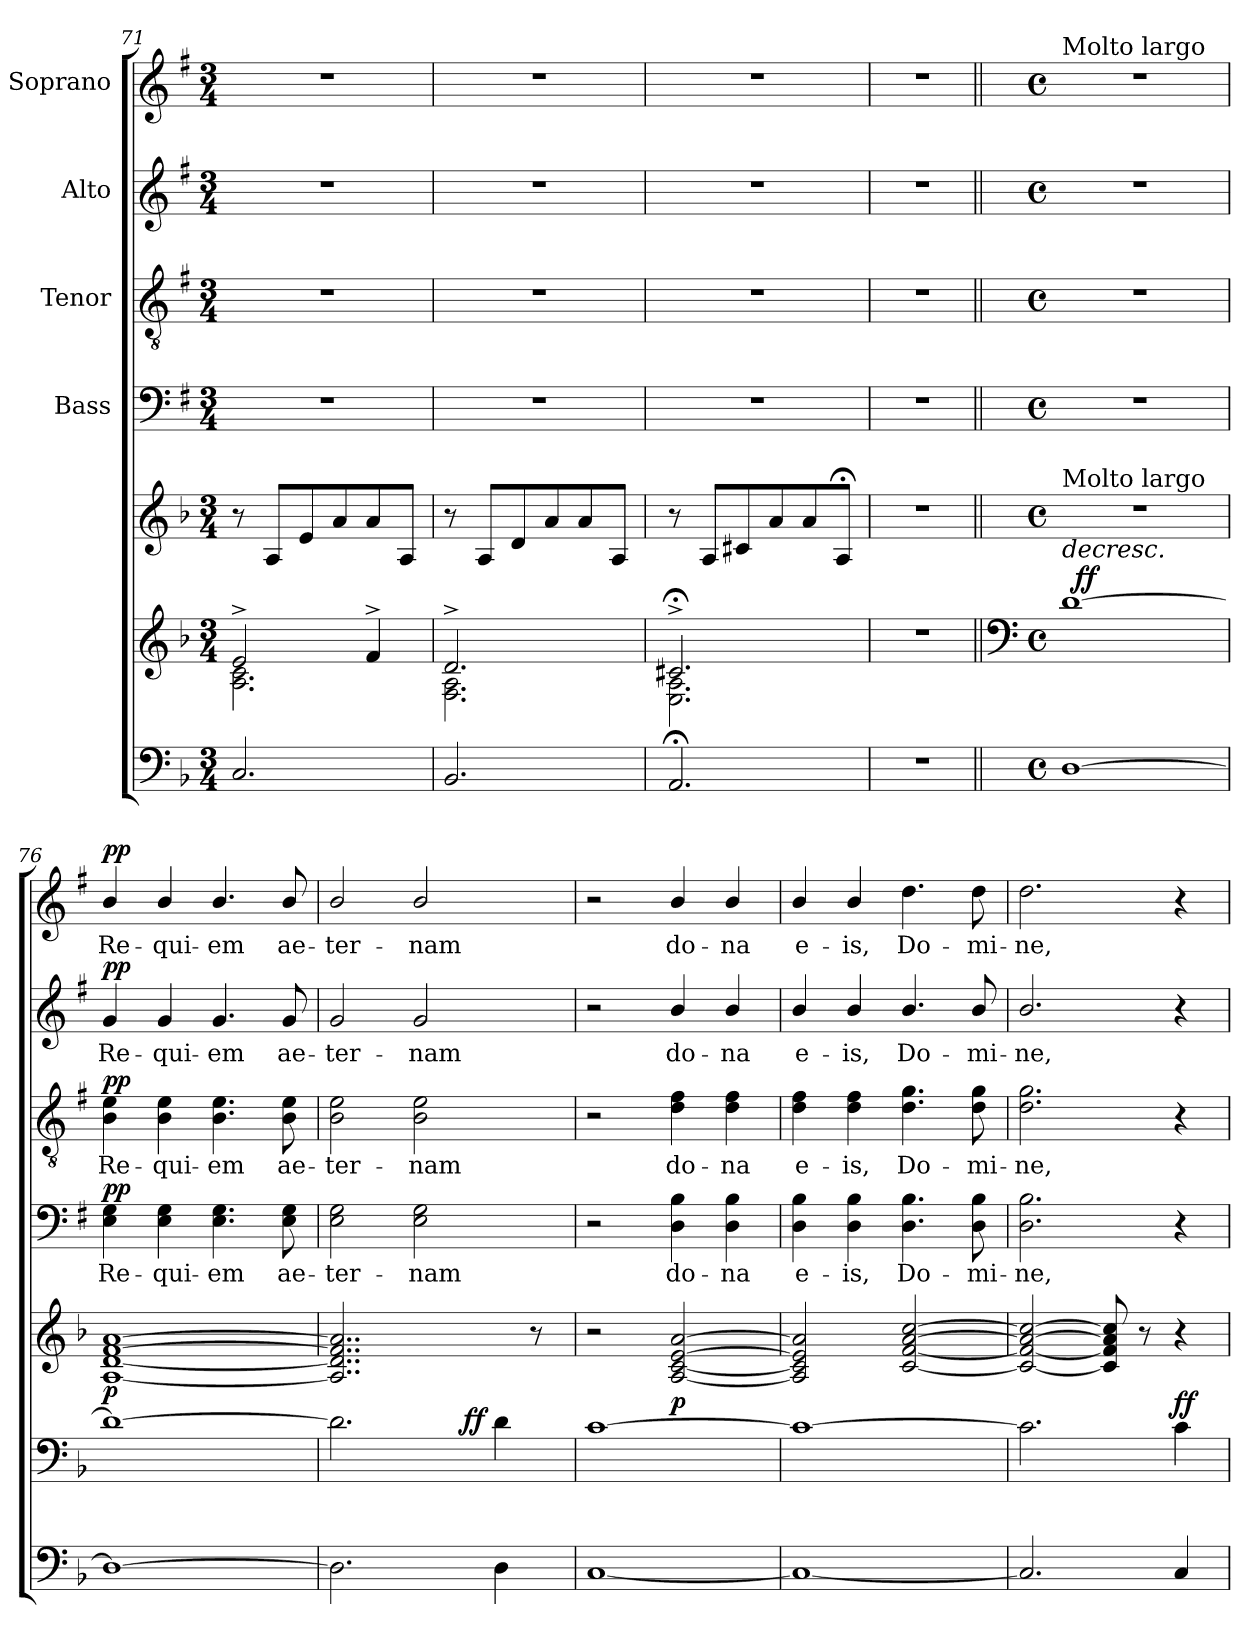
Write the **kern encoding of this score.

**kern	**kern	**kern	**dynam	**kern	**text	**dynam	**kern	**text	**dynam	**kern	**text	**dynam	**kern	**text	**dynam
*part6	*part5	*part5	*part5	*part4	*part4	*part4	*part3	*part3	*part3	*part2	*part2	*part2	*part1	*part1	*part1
*staff7	*staff6	*staff5	*staff5/6	*staff4	*staff4	*staff4	*staff3	*staff3	*staff3	*staff2	*staff2	*staff2	*staff1	*staff1	*staff1
*	*	*	*	*I"Bass	*	*	*I"Tenor	*	*	*I"Alto	*	*	*I"Soprano	*	*
*clefF4	*clefG2	*clefG2	*	*clefF4	*	*	*clefGv2	*	*	*clefG2	*	*	*clefG2	*	*
*	*	*	*	*ITrd1c2	*	*	*ITrd1c2	*	*	*ITrd1c2	*	*	*ITrd1c2	*	*
*k[b-]	*k[b-]	*k[b-]	*	*k[b-]	*	*	*k[b-]	*	*	*k[b-]	*	*	*k[b-]	*	*
*F:	*F:	*F:	*	*F:	*	*	*F:	*	*	*F:	*	*	*F:	*	*
*M3/4	*M3/4	*M3/4	*	*M3/4	*	*	*M3/4	*	*	*M3/4	*	*	*M3/4	*	*
=71	=71	=71	=71	=71	=71	=71	=71	=71	=71	=71	=71	=71	=71	=71	=71
*	*^	*	*	*	*	*	*	*	*	*	*	*	*	*	*
2.C/	2e^>/	2.A\ 2.c\	8r	.	2.r	.	.	2.r	.	.	2.r	.	.	2.r	.	.
.	.	.	8A/L	.	.	.	.	.	.	.	.	.	.	.	.	.
.	.	.	8e/	.	.	.	.	.	.	.	.	.	.	.	.	.
.	.	.	8a/	.	.	.	.	.	.	.	.	.	.	.	.	.
.	4f^</	.	8a/	.	.	.	.	.	.	.	.	.	.	.	.	.
.	.	.	8A/J	.	.	.	.	.	.	.	.	.	.	.	.	.
=72	=72	=72	=72	=72	=72	=72	=72	=72	=72	=72	=72	=72	=72	=72	=72	=72
2.BB-/	2.d^>/	2.F\ 2.A\	8r	.	2.r	.	.	2.r	.	.	2.r	.	.	2.r	.	.
.	.	.	8A/L	.	.	.	.	.	.	.	.	.	.	.	.	.
.	.	.	8d/	.	.	.	.	.	.	.	.	.	.	.	.	.
.	.	.	8a/	.	.	.	.	.	.	.	.	.	.	.	.	.
.	.	.	8a/	.	.	.	.	.	.	.	.	.	.	.	.	.
.	.	.	8A/J	.	.	.	.	.	.	.	.	.	.	.	.	.
=73	=73	=73	=73	=73	=73	=73	=73	=73	=73	=73	=73	=73	=73	=73	=73	=73
2.AA;/	2.c#X;^>/	2.E\ 2.A\	8r	.	2.r	.	.	2.r	.	.	2.r	.	.	2.r	.	.
.	.	.	8A/L	.	.	.	.	.	.	.	.	.	.	.	.	.
.	.	.	8c#X/	.	.	.	.	.	.	.	.	.	.	.	.	.
.	.	.	8a/	.	.	.	.	.	.	.	.	.	.	.	.	.
.	.	.	8a/	.	.	.	.	.	.	.	.	.	.	.	.	.
.	.	.	8A;/J	.	.	.	.	.	.	.	.	.	.	.	.	.
*	*v	*v	*	*	*	*	*	*	*	*	*	*	*	*	*	*
=74	=74	=74	=74	=74	=74	=74	=74	=74	=74	=74	=74	=74	=74	=74	=74
2.r	2.r	2.r	.	2.r	.	.	2.r	.	.	2.r	.	.	2.r	.	.
=75||	=75||	=75||	=75||	=75||	=75||	=75||	=75||	=75||	=75||	=75||	=75||	=75||	=75||	=75||	=75||
*	*clefF4	*	*	*	*	*	*	*	*	*	*	*	*	*	*
*M4/4	*M4/4	*M4/4	*	*M4/4	*	*	*M4/4	*	*	*M4/4	*	*	*M4/4	*	*
*met(c)	*met(c)	*met(c)	*	*met(c)	*	*	*met(c)	*	*	*met(c)	*	*	*met(c)	*	*
!	!	!	!	!	!	!	!	!	!	!	!	!	!LO:TX:a:t=Molto largo	!	!
!	!	!LO:TX:a:t=Molto largo	!	!	!	!	!	!	!	!	!	!	!	!	!
!	!	!	!LO:HP:b	!	!	!	!	!	!	!	!	!	!	!	!
*	*^	*	*	*	*	*	*	*	*	*	*	*	*	*	*
[1D	[1d	32ryy	1r	>	1r	.	.	1r	.	.	1r	.	.	1r	.	.
!	!	!	!	!LO:DY:a=2	!	!	!	!	!	!	!	!	!	!	!	!
.	.	2ryy	.	ff	.	.	.	.	.	.	.	.	.	.	.	.
.	.	4...ryy	.	.	.	.	.	.	.	.	.	.	.	.	.	.
.	.	.	.	]	.	.	.	.	.	.	.	.	.	.	.	.
=76	=76	=76	=76	=76	=76	=76	=76	=76	=76	=76	=76	=76	=76	=76	=76	=76
!	!	!	!	!LO:DY:b	!	!	!LO:DY:b	!	!	!LO:DY:b	!	!	!LO:DY:b	!	!	!LO:DY:b
*	*v	*v	*	*	*	*	*	*	*	*	*	*	*	*	*	*
1D_	1d_	[1A [1d [1f [1a	p	4D\ 4F\	Re-	pp	4A\ 4d\	Re-	pp	4f/	Re-	pp	4a/	Re-	pp
.	.	.	.	4D\ 4F\	-qui-	.	4A\ 4d\	-qui-	.	4f/	-qui-	.	4a/	-qui-	.
.	.	.	.	4.D\ 4.F\	-em	.	4.A\ 4.d\	-em	.	4.f/	-em	.	4.a/	-em	.
.	.	.	.	8D\ 8F\	ae-	.	8A\ 8d\	ae-	.	8f/	ae-	.	8a/	ae-	.
=77	=77	=77	=77	=77	=77	=77	=77	=77	=77	=77	=77	=77	=77	=77	=77
*	*^	*	*	*	*	*	*	*	*	*	*	*	*	*	*
2.D\]	2.d\]	2ryy	2..A/] 2..d/] 2..f/] 2..a/]	.	2D\ 2F\	-ter-	.	2A\ 2d\	-ter-	.	2f/	-ter-	.	2a/	-ter-	.
.	.	8ryy	.	.	2D\ 2F\	-nam	.	2A\ 2d\	-nam	.	2f/	-nam	.	2a/	-nam	.
.	.	32ryy	.	.	.	.	.	.	.	.	.	.	.	.	.	.
!	!	!	!	!LO:DY:a=2	!	!	!	!	!	!	!	!	!	!	!	!
.	.	4ryy	.	ff	.	.	.	.	.	.	.	.	.	.	.	.
4D\	4d\	.	.	.	.	.	.	.	.	.	.	.	.	.	.	.
.	.	.	8r	.	.	.	.	.	.	.	.	.	.	.	.	.
.	.	16.ryy	.	.	.	.	.	.	.	.	.	.	.	.	.	.
!!LO:PB:g=z
=78	=78	=78	=78	=78	=78	=78	=78	=78	=78	=78	=78	=78	=78	=78	=78	=78
[1C	[1c	2ryy	2r	.	2r	.	.	2r	.	.	2r	.	.	2r	.	.
!	!	!	!	!LO:DY:a=2	!	!	!	!	!	!	!	!	!	!	!	!
.	.	2ryy	[2A/ [2c/ [2e/ [2a/	p	4C\ 4A\	do-	.	4c\ 4e\	do-	.	4a/	do-	.	4a/	do-	.
.	.	.	.	.	4C\ 4A\	-na	.	4c\ 4e\	-na	.	4a/	-na	.	4a/	-na	.
*	*v	*v	*	*	*	*	*	*	*	*	*	*	*	*	*	*
=79	=79	=79	=79	=79	=79	=79	=79	=79	=79	=79	=79	=79	=79	=79	=79
1C_	1c_	2A/] 2c/] 2e/] 2a/]	.	4C\ 4A\	e-	.	4c\ 4e\	e-	.	4a/	e-	.	4a/	e-	.
.	.	.	.	4C\ 4A\	-is,	.	4c\ 4e\	-is,	.	4a/	-is,	.	4a/	-is,	.
.	.	[2c/ [2f/ [2a/ [2cc/	.	4.C\ 4.A\	Do-	.	4.c\ 4.f\	Do-	.	4.a/	Do-	.	4.cc\	Do-	.
.	.	.	.	8C\ 8A\	-mi-	.	8c\ 8f\	-mi-	.	8a/	-mi-	.	8cc\	-mi-	.
=80	=80	=80	=80	=80	=80	=80	=80	=80	=80	=80	=80	=80	=80	=80	=80
2.C/]	2.c\]	2c/_ 2f/_ 2a/_ 2cc/_	.	2.C\ 2.A\	-ne,	.	2.c\ 2.f\	-ne,	.	2.a/	-ne,	.	2.cc\	-ne,	.
.	.	8c/] 8f/] 8a/] 8cc/]	.	.	.	.	.	.	.	.	.	.	.	.	.
.	.	8r	.	.	.	.	.	.	.	.	.	.	.	.	.
!	!	!	!LO:DY:a=2	!	!	!	!	!	!	!	!	!	!	!	!
4C/	4c\	4r	ff	4r	.	.	4r	.	.	4r	.	.	4r	.	.
=	=	=	=	=	=	=	=	=	=	=	=	=	=	=	=
*-	*-	*-	*-	*-	*-	*-	*-	*-	*-	*-	*-	*-	*-	*-	*-
